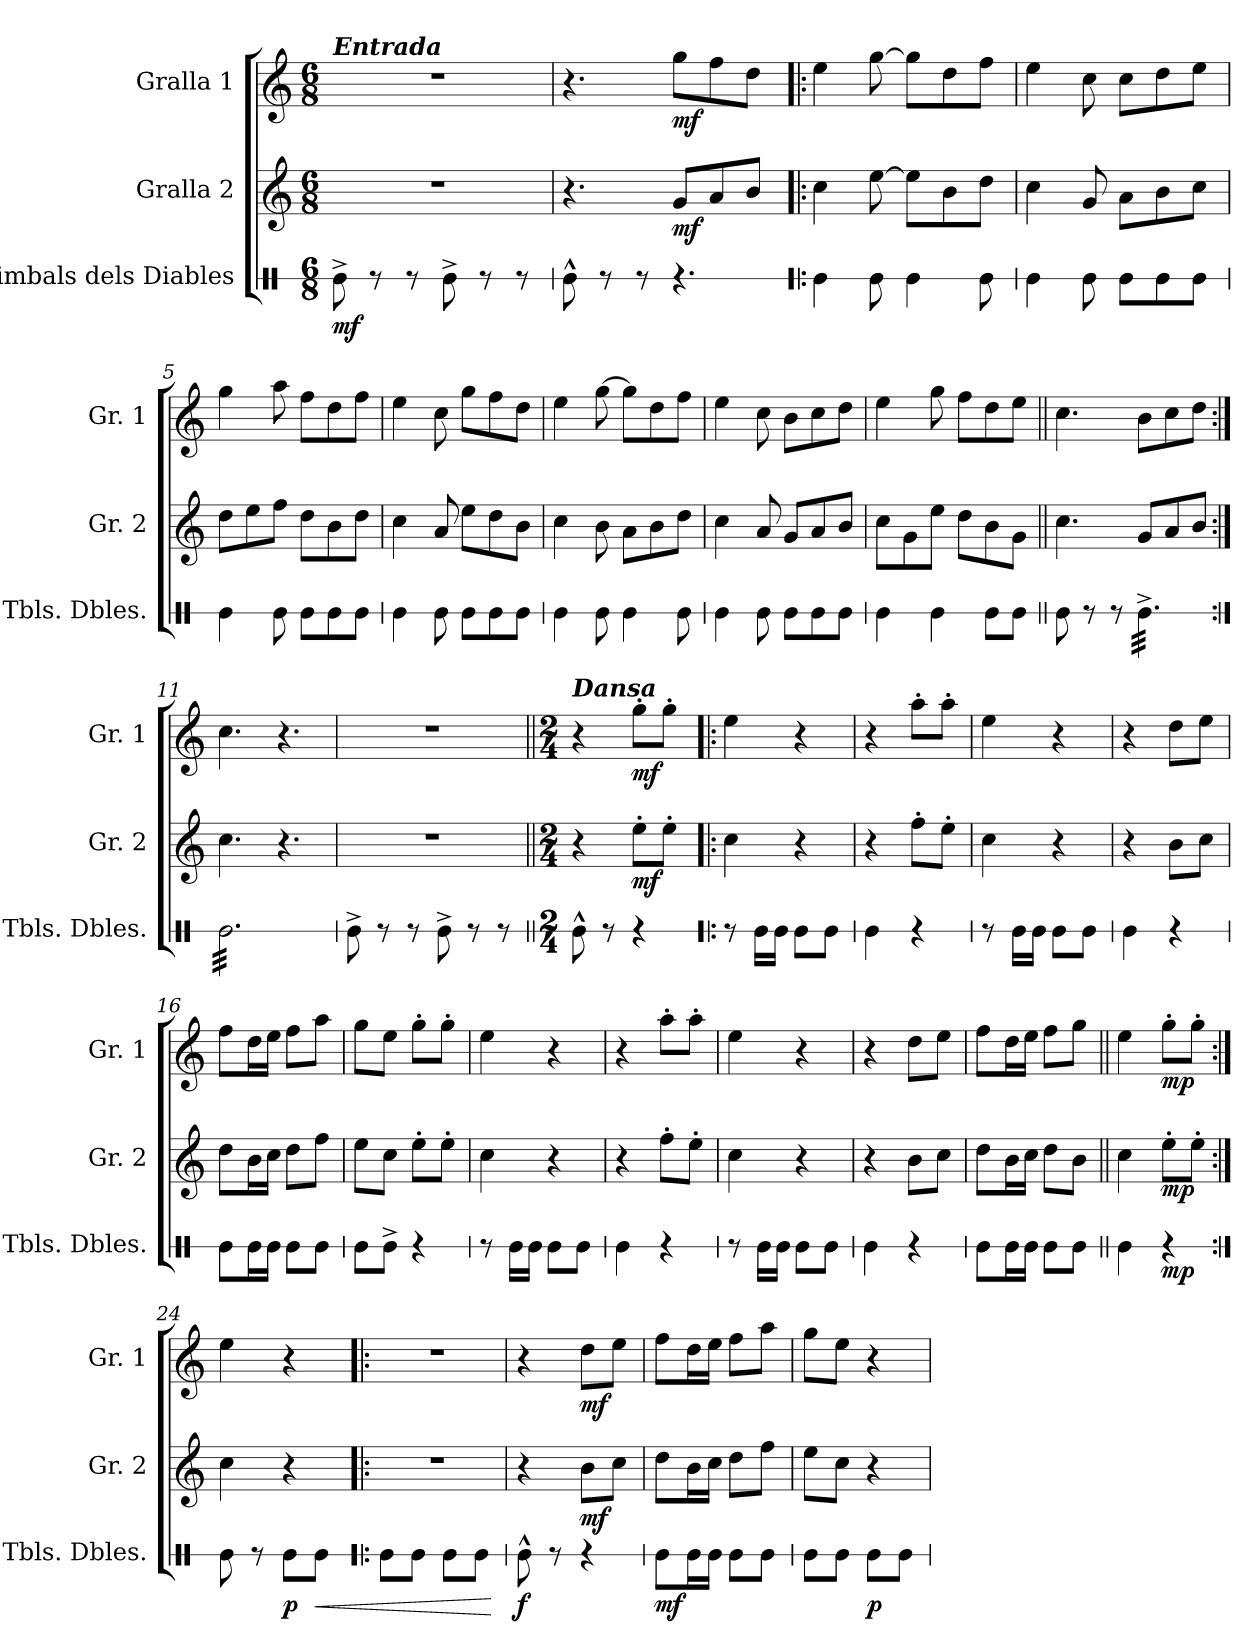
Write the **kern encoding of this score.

**kern	**dynam	**kern	**dynam	**kern	**dynam
*part3	*part3	*part2	*part2	*part1	*part1
*staff3	*staff3	*staff2	*staff2	*staff1	*staff1
*I"Timbals dels Diables	*	*I"Gralla 2	*	*I"Gralla 1	*
*I'Tbls. Dbles.	*	*I'Gr. 2	*	*I'Gr. 1	*
*stria1	*	*	*	*	*
*clefX	*	*clefG2	*	*clefG2	*
*k[]	*	*k[]	*	*k[]	*
*C:	*	*C:	*	*C:	*
*M6/8	*	*M6/8	*	*M6/8	*
*MM162	*	*MM162	*	*MM162	*
=1	=1	=1	=1	=1	=1
!	!	!	!	!LO:TX:a:Bi:t=Entrada	!
!	!LO:DY:b	!	!	!	!
8Re^>\	mf	2.r	.	2.r	.
8r	.	.	.	.	.
8r	.	.	.	.	.
8Re^>\	.	.	.	.	.
8r	.	.	.	.	.
8r	.	.	.	.	.
=2	=2	=2	=2	=2	=2
8Re^^>\	.	4.r	.	4.r	.
8r	.	.	.	.	.
8r	.	.	.	.	.
!	!	!	!LO:DY:b	!	!LO:DY:b
4.r	.	8g/L	mf	8gg\L	mf
.	.	8a/	.	8ff\	.
.	.	8b/J	.	8dd\J	.
=3!|:	=3!|:	=3!|:	=3!|:	=3!|:	=3!|:
4Re\	.	4cc\	.	4ee\	.
8Re\	.	[8ee\	.	[8gg\	.
4Re\	.	8ee\L]	.	8gg\L]	.
.	.	8b\	.	8dd\	.
8Re\	.	8dd\J	.	8ff\J	.
=4	=4	=4	=4	=4	=4
4Re\	.	4cc\	.	4ee\	.
8Re\	.	8g/	.	8cc\	.
8Re\L	.	8a\L	.	8cc\L	.
8Re\	.	8b\	.	8dd\	.
8Re\J	.	8cc\J	.	8ee\J	.
=5	=5	=5	=5	=5	=5
4Re\	.	8dd\L	.	4gg\	.
.	.	8ee\	.	.	.
8Re\	.	8ff\J	.	8aa\	.
8Re\L	.	8dd\L	.	8ff\L	.
8Re\	.	8b\	.	8dd\	.
8Re\J	.	8dd\J	.	8ff\J	.
=6	=6	=6	=6	=6	=6
4Re\	.	4cc\	.	4ee\	.
8Re\	.	8a/	.	8cc\	.
8Re\L	.	8ee\L	.	8gg\L	.
8Re\	.	8dd\	.	8ff\	.
8Re\J	.	8b\J	.	8dd\J	.
!!LO:LB:g=z
=7	=7	=7	=7	=7	=7
4Re\	.	4cc\	.	4ee\	.
8Re\	.	8b\	.	[8gg\	.
4Re\	.	8a\L	.	8gg\L]	.
.	.	8b\	.	8dd\	.
8Re\	.	8dd\J	.	8ff\J	.
=8	=8	=8	=8	=8	=8
4Re\	.	4cc\	.	4ee\	.
8Re\	.	8a/	.	8cc\	.
8Re\L	.	8g/L	.	8b\L	.
8Re\	.	8a/	.	8cc\	.
8Re\J	.	8b/J	.	8dd\J	.
=9	=9	=9	=9	=9	=9
4Re\	.	8cc\L	.	4ee\	.
.	.	8g\	.	.	.
4Re\	.	8ee\J	.	8gg\	.
.	.	8dd\L	.	8ff\L	.
8Re\L	.	8b\	.	8dd\	.
8Re\J	.	8g\J	.	8ee\J	.
=10||	=10||	=10||	=10||	=10||	=10||
8Re\	.	4.cc\	.	4.cc\	.
8r	.	.	.	.	.
8r	.	.	.	.	.
*tremolo	*	*	*	*	*
32Re^>\LLL	.	8g/L	.	8b\L	.
32Re^>\	.	.	.	.	.
32Re^>\	.	.	.	.	.
32Re^>\	.	.	.	.	.
32Re^>\	.	8a/	.	8cc\	.
32Re^>\	.	.	.	.	.
32Re^>\	.	.	.	.	.
32Re^>\	.	.	.	.	.
32Re^>\	.	8b/J	.	8dd\J	.
32Re^>\	.	.	.	.	.
32Re^>\	.	.	.	.	.
32Re^>\JJJ	.	.	.	.	.
=11:|!	=11:|!	=11:|!	=11:|!	=11:|!	=11:|!
32Re\LLL	.	4.cc\	.	4.cc\	.
32Re\	.	.	.	.	.
32Re\	.	.	.	.	.
32Re\	.	.	.	.	.
32Re\	.	.	.	.	.
32Re\	.	.	.	.	.
32Re\	.	.	.	.	.
32Re\	.	.	.	.	.
32Re\	.	.	.	.	.
32Re\	.	.	.	.	.
32Re\	.	.	.	.	.
32Re\	.	.	.	.	.
32Re\	.	4.r	.	4.r	.
32Re\	.	.	.	.	.
32Re\	.	.	.	.	.
32Re\	.	.	.	.	.
32Re\	.	.	.	.	.
32Re\	.	.	.	.	.
32Re\	.	.	.	.	.
32Re\	.	.	.	.	.
32Re\	.	.	.	.	.
32Re\	.	.	.	.	.
32Re\	.	.	.	.	.
32Re\JJJ	.	.	.	.	.
*Xtremolo	*	*	*	*	*
=12	=12	=12	=12	=12	=12
8Re^>\	.	2.r	.	2.r	.
8r	.	.	.	.	.
8r	.	.	.	.	.
8Re^>\	.	.	.	.	.
8r	.	.	.	.	.
8r	.	.	.	.	.
!!LO:LB:g=z
=12X1||	=12X1||	=12X1||	=12X1||	=12X1||	=12X1||
*M2/4	*	*M2/4	*	*M2/4	*
*	*	*	*	*MM120	*
!	!	!	!	!LO:TX:a:Bi:t=Dansa	!
8Re^^>\	.	4r	.	4r	.
8r	.	.	.	.	.
!	!	!	!LO:DY:b	!	!LO:DY:b
4r	.	8ee'>\L	mf	8gg'>\L	mf
.	.	8ee'>\J	.	8gg'>\J	.
=12X2!|:	=12X2!|:	=12X2!|:	=12X2!|:	=12X2!|:	=12X2!|:
8r	.	4cc\	.	4ee\	.
16Re\LL	.	.	.	.	.
16Re\JJ	.	.	.	.	.
8Re\L	.	4r	.	4r	.
8Re\J	.	.	.	.	.
=13	=13	=13	=13	=13	=13
4Re\	.	4r	.	4r	.
4r	.	8ff'>\L	.	8aa'>\L	.
.	.	8ee'>\J	.	8aa'>\J	.
=14	=14	=14	=14	=14	=14
8r	.	4cc\	.	4ee\	.
16Re\LL	.	.	.	.	.
16Re\JJ	.	.	.	.	.
8Re\L	.	4r	.	4r	.
8Re\J	.	.	.	.	.
=15	=15	=15	=15	=15	=15
4Re\	.	4r	.	4r	.
4r	.	8b\L	.	8dd\L	.
.	.	8cc\J	.	8ee\J	.
=16	=16	=16	=16	=16	=16
8Re\L	.	8dd\L	.	8ff\L	.
16Re\L	.	16b\L	.	16dd\L	.
16Re\JJ	.	16cc\JJ	.	16ee\JJ	.
8Re\L	.	8dd\L	.	8ff\L	.
8Re\J	.	8ff\J	.	8aa\J	.
=17	=17	=17	=17	=17	=17
8Re\L	.	8ee\L	.	8gg\L	.
8Re^>\J	.	8cc\J	.	8ee\J	.
4r	.	8ee'>\L	.	8gg'>\L	.
.	.	8ee'>\J	.	8gg'>\J	.
=18	=18	=18	=18	=18	=18
8r	.	4cc\	.	4ee\	.
16Re\LL	.	.	.	.	.
16Re\JJ	.	.	.	.	.
8Re\L	.	4r	.	4r	.
8Re\J	.	.	.	.	.
=19	=19	=19	=19	=19	=19
4Re\	.	4r	.	4r	.
4r	.	8ff'>\L	.	8aa'>\L	.
.	.	8ee'>\J	.	8aa'>\J	.
!!LO:LB:g=z
=20	=20	=20	=20	=20	=20
8r	.	4cc\	.	4ee\	.
16Re\LL	.	.	.	.	.
16Re\JJ	.	.	.	.	.
8Re\L	.	4r	.	4r	.
8Re\J	.	.	.	.	.
=21	=21	=21	=21	=21	=21
4Re\	.	4r	.	4r	.
4r	.	8b\L	.	8dd\L	.
.	.	8cc\J	.	8ee\J	.
=22	=22	=22	=22	=22	=22
8Re\L	.	8dd\L	.	8ff\L	.
16Re\L	.	16b\L	.	16dd\L	.
16Re\JJ	.	16cc\JJ	.	16ee\JJ	.
8Re\L	.	8dd\L	.	8ff\L	.
8Re\J	.	8b\J	.	8gg\J	.
=23||	=23||	=23||	=23||	=23||	=23||
4Re\	.	4cc\	.	4ee\	.
!	!LO:DY:b	!	!LO:DY:b	!	!LO:DY:b
4r	mp	8ee'>\L	mp	8gg'>\L	mp
.	.	8ee'>\J	.	8gg'>\J	.
=24:|!	=24:|!	=24:|!	=24:|!	=24:|!	=24:|!
8Re\	.	4cc\	.	4ee\	.
8r	.	.	.	.	.
!	!LO:DY:b	!	!	!	!
8Re\L	p	4r	.	4r	.
!	!LO:HP:b	!	!	!	!
8Re\J	<	.	.	.	.
=25!|:	=25!|:	=25!|:	=25!|:	=25!|:	=25!|:
8Re\L	.	2r	.	2r	.
8Re\J	.	.	.	.	.
8Re\L	.	.	.	.	.
8Re\J	.	.	.	.	.
.	[	.	.	.	.
=26	=26	=26	=26	=26	=26
!	!LO:DY:b	!	!	!	!
8Re^^>\	f	4r	.	4r	.
8r	.	.	.	.	.
!	!	!	!LO:DY:b	!	!LO:DY:b
4r	.	8b\L	mf	8dd\L	mf
.	.	8cc\J	.	8ee\J	.
=27	=27	=27	=27	=27	=27
!	!LO:DY:b	!	!	!	!
8Re\L	mf	8dd\L	.	8ff\L	.
16Re\L	.	16b\L	.	16dd\L	.
16Re\JJ	.	16cc\JJ	.	16ee\JJ	.
8Re\L	.	8dd\L	.	8ff\L	.
8Re\J	.	8ff\J	.	8aa\J	.
=28	=28	=28	=28	=28	=28
8Re\L	.	8ee\L	.	8gg\L	.
8Re\J	.	8cc\J	.	8ee\J	.
!	!LO:DY:b	!	!	!	!
8Re\L	p	4r	.	4r	.
8Re\J	.	.	.	.	.
=	=	=	=	=	=
*-	*-	*-	*-	*-	*-
